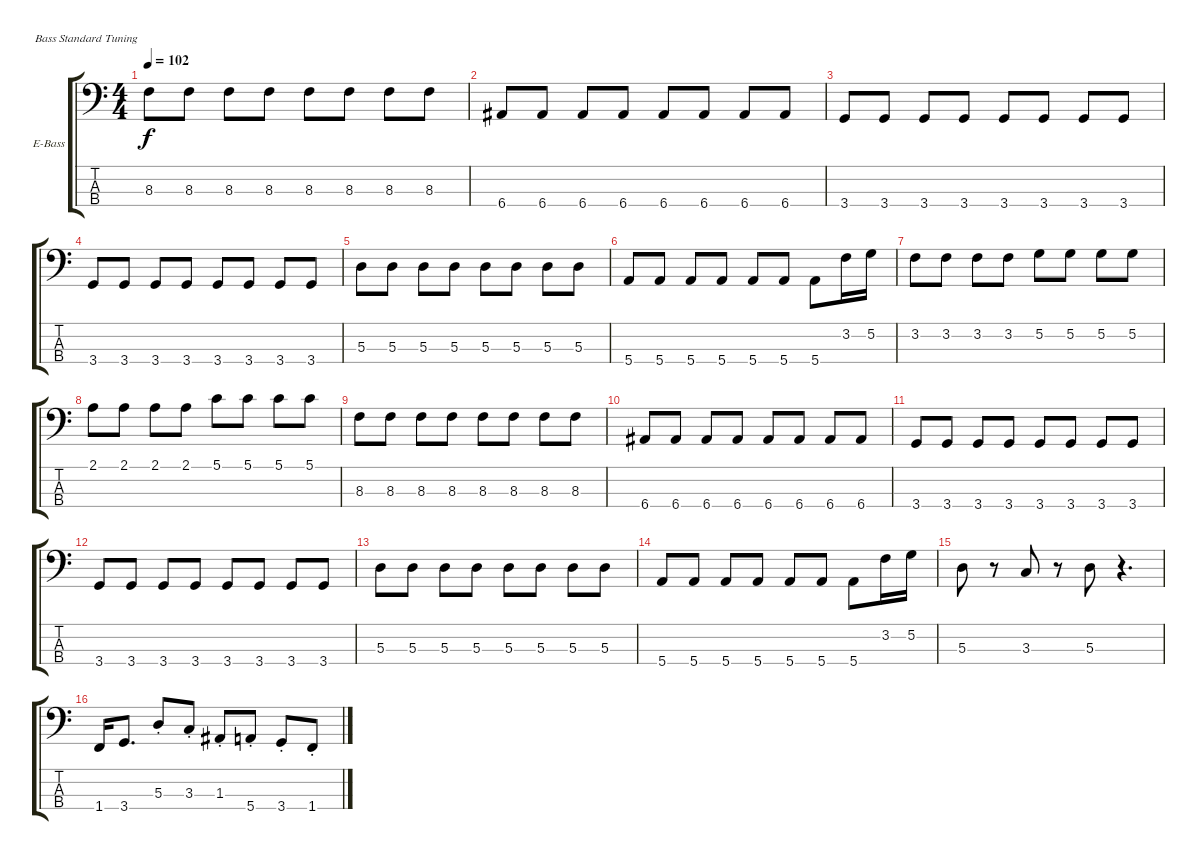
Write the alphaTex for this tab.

\defaultSystemsLayout 4
\bracketExtendMode groupsimilarinstruments
\firstSystemTrackNameOrientation horizontal
\otherSystemsTrackNameOrientation horizontal
\track ("А. Андреев" "E-Bass") {instrument electricbassfinger}
\staff {score tabs}
\tuning (G2 D2 A1 E1)
\ts (4 4)
\tempo 102
\clef f4
\ks c
8.3.8{dy f} 8.3.8 8.3.8 8.3.8 8.3.8 8.3.8 8.3.8 8.3.8 |
6.4.8 6.4.8 6.4.8 6.4.8 6.4.8 6.4.8 6.4.8 6.4.8 |
3.4.8 3.4.8 3.4.8 3.4.8 3.4.8 3.4.8 3.4.8 3.4.8 |
3.4.8 3.4.8 3.4.8 3.4.8 3.4.8 3.4.8 3.4.8 3.4.8 |
5.3.8 5.3.8 5.3.8 5.3.8 5.3.8 5.3.8 5.3.8 5.3.8 |
5.4.8 5.4.8 5.4.8 5.4.8 5.4.8 5.4.8 5.4.8 3.2.16 5.2.16 |
3.2.8 3.2.8 3.2.8 3.2.8 5.2.8 5.2.8 5.2.8 5.2.8 |
2.1.8 2.1.8 2.1.8 2.1.8 5.1.8 5.1.8 5.1.8 5.1.8 |
8.3.8 8.3.8 8.3.8 8.3.8 8.3.8 8.3.8 8.3.8 8.3.8 |
6.4.8 6.4.8 6.4.8 6.4.8 6.4.8 6.4.8 6.4.8 6.4.8 |
3.4.8 3.4.8 3.4.8 3.4.8 3.4.8 3.4.8 3.4.8 3.4.8 |
3.4.8 3.4.8 3.4.8 3.4.8 3.4.8 3.4.8 3.4.8 3.4.8 |
5.3.8 5.3.8 5.3.8 5.3.8 5.3.8 5.3.8 5.3.8 5.3.8 |
5.4.8 5.4.8 5.4.8 5.4.8 5.4.8 5.4.8 5.4.8 3.2.16 5.2.16 |
5.3.8 r.8 3.3.8 r.8 5.3.8 r.4{d} |
1.4.16 3.4.8{d} 5.3{st}.8 3.3{st}.8 1.3{st}.8 5.4{st}.8 3.4{st}.8 1.4{st}.8
